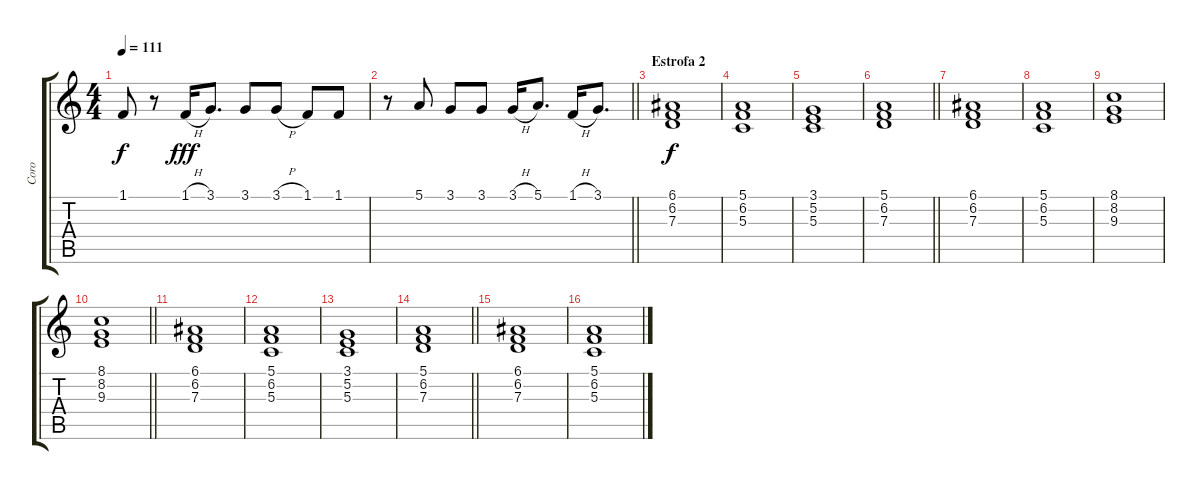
\track ("Coro" "Coro") {instrument choiraahs}
\staff {score tabs}
\tuning (E4 B3 G3 D3 A2 E2) {hide}
\ts (4 4)
\tempo 111
\clef g2
\ks c
1.1{t}.8{dy f} r.8 1.1{h}.16{dy fff} 3.1.8{d} 3.1.8 3.1{h}.8 1.1.8 1.1.8 |
\barLineRight lightlight
r.8 5.1.8 3.1.8 3.1.8 3.1{h}.16 5.1.8{d} 1.1{h}.16 3.1.8{d} |
\section ("" "Estrofa 2")
(6.1 6.2 7.3).1{dy f} |
(5.1 6.2 5.3).1 |
(3.1 5.2 5.3).1 |
\barLineRight lightlight
(5.1 6.2 7.3).1 |
(6.1 6.2 7.3).1 |
(5.1 6.2 5.3).1 |
(8.1 8.2 9.3).1 |
\barLineRight lightlight
(8.1 8.2 9.3).1 |
(6.1 6.2 7.3).1 |
(5.1 6.2 5.3).1 |
(3.1 5.2 5.3).1 |
\barLineRight lightlight
(5.1 6.2 7.3).1 |
(6.1 6.2 7.3).1 |
(5.1 6.2 5.3).1
